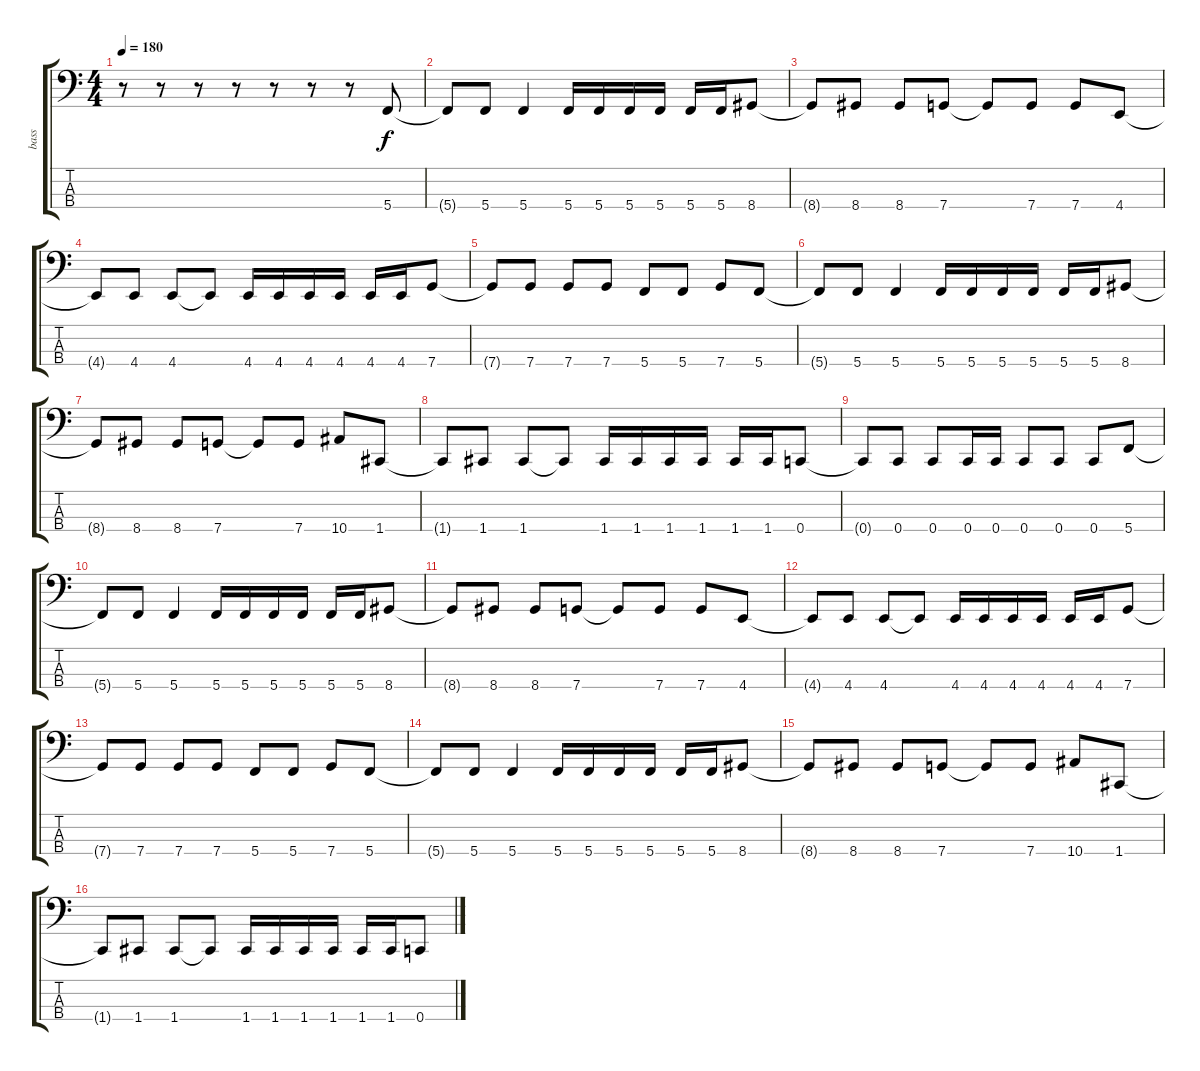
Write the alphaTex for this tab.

\track ("bass" "bass") {instrument electricbasspick}
\staff {score tabs}
\tuning (F2 C2 G1 C1) {hide}
\ts (4 4)
\tempo 180
\clef f4
\ks c
r.8{dy f} r.8 r.8 r.8 r.8 r.8 r.8 5.4.8 |
5.4{t}.8 5.4.8 5.4.4 5.4.16 5.4.16 5.4.16 5.4.16 5.4.16 5.4.16 8.4.8 |
8.4{t}.8 8.4.8 8.4.8 7.4.8 7.4{t}.8 7.4.8 7.4.8 4.4.8 |
4.4{t}.8 4.4.8 4.4.8 4.4{t}.8 4.4.16 4.4.16 4.4.16 4.4.16 4.4.16 4.4.16 7.4.8 |
7.4{t}.8 7.4.8 7.4.8 7.4.8 5.4.8 5.4.8 7.4.8 5.4.8 |
5.4{t}.8 5.4.8 5.4.4 5.4.16 5.4.16 5.4.16 5.4.16 5.4.16 5.4.16 8.4.8 |
8.4{t}.8 8.4.8 8.4.8 7.4.8 7.4{t}.8 7.4.8 10.4.8 1.4.8 |
1.4{t}.8 1.4.8 1.4.8 1.4{t}.8 1.4.16 1.4.16 1.4.16 1.4.16 1.4.16 1.4.16 0.4.8 |
0.4{t}.8 0.4.8 0.4.8 0.4.16 0.4.16 0.4.8 0.4.8 0.4.8 5.4.8 |
5.4{t}.8 5.4.8 5.4.4 5.4.16 5.4.16 5.4.16 5.4.16 5.4.16 5.4.16 8.4.8 |
8.4{t}.8 8.4.8 8.4.8 7.4.8 7.4{t}.8 7.4.8 7.4.8 4.4.8 |
4.4{t}.8 4.4.8 4.4.8 4.4{t}.8 4.4.16 4.4.16 4.4.16 4.4.16 4.4.16 4.4.16 7.4.8 |
7.4{t}.8 7.4.8 7.4.8 7.4.8 5.4.8 5.4.8 7.4.8 5.4.8 |
5.4{t}.8 5.4.8 5.4.4 5.4.16 5.4.16 5.4.16 5.4.16 5.4.16 5.4.16 8.4.8 |
8.4{t}.8 8.4.8 8.4.8 7.4.8 7.4{t}.8 7.4.8 10.4.8 1.4.8 |
1.4{t}.8 1.4.8 1.4.8 1.4{t}.8 1.4.16 1.4.16 1.4.16 1.4.16 1.4.16 1.4.16 0.4.8
